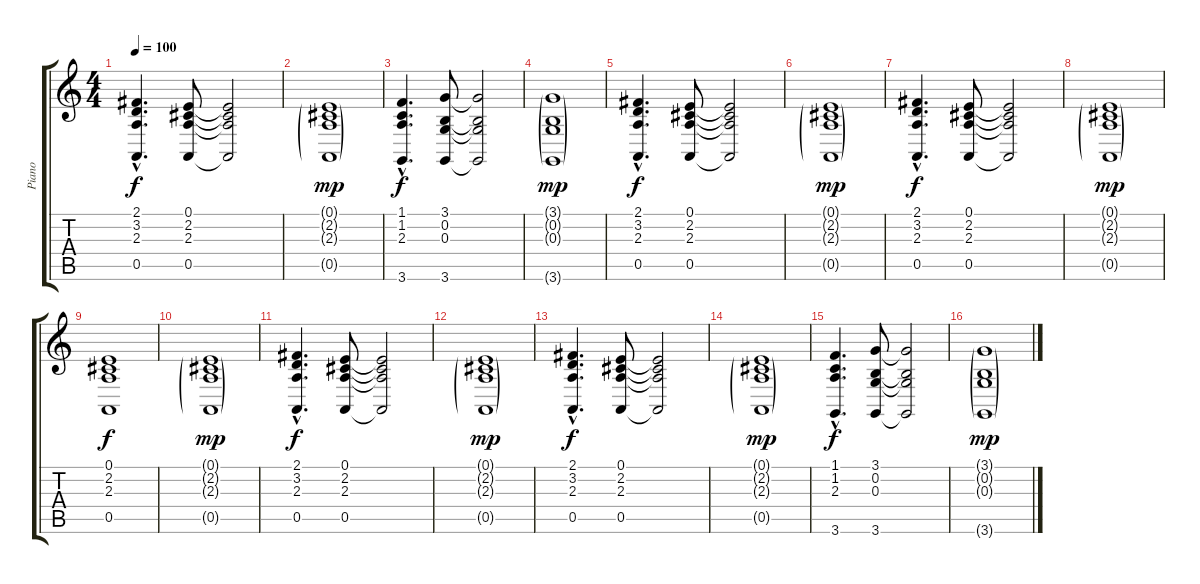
\track ("Piano" "Piano") {instrument honkytonkpiano}
\staff {score tabs}
\tuning (E4 B3 G3 D3 A2 E2) {hide}
\ts (4 4)
\tempo 100
\clef g2
\ks c
(2.1{hac} 3.2{hac} 2.3{hac} 0.5{hac}).4{d dy f} (0.1 2.2 2.3 0.5).8 (0.1{t} 2.2{t} 2.3{t} 0.5{t}).2 |
(0.1{g} 2.2{g} 2.3{g} 0.5{g}).1{dy mp} |
(1.1{hac} 1.2{hac} 2.3{hac} 3.6{hac}).4{d dy f} (3.1 0.2 0.3 3.6).8 (3.1{t} 0.2{t} 0.3{t} 3.6{t}).2 |
(3.1{g} 0.2{g} 0.3{g} 3.6{g}).1{dy mp} |
(2.1{hac} 3.2{hac} 2.3{hac} 0.5{hac}).4{d dy f} (0.1 2.2 2.3 0.5).8 (0.1{t} 2.2{t} 2.3{t} 0.5{t}).2 |
(0.1{g} 2.2{g} 2.3{g} 0.5{g}).1{dy mp} |
(2.1{hac} 3.2{hac} 2.3{hac} 0.5{hac}).4{d dy f} (0.1 2.2 2.3 0.5).8 (0.1{t} 2.2{t} 2.3{t} 0.5{t}).2 |
(0.1{g} 2.2{g} 2.3{g} 0.5{g}).1{dy mp} |
(0.1 2.2 2.3 0.5).1{dy f} |
(0.1{g} 2.2{g} 2.3{g} 0.5{g}).1{dy mp} |
(2.1{hac} 3.2{hac} 2.3{hac} 0.5{hac}).4{d dy f} (0.1 2.2 2.3 0.5).8 (0.1{t} 2.2{t} 2.3{t} 0.5{t}).2 |
(0.1{g} 2.2{g} 2.3{g} 0.5{g}).1{dy mp} |
(2.1{hac} 3.2{hac} 2.3{hac} 0.5{hac}).4{d dy f} (0.1 2.2 2.3 0.5).8 (0.1{t} 2.2{t} 2.3{t} 0.5{t}).2 |
(0.1{g} 2.2{g} 2.3{g} 0.5{g}).1{dy mp} |
(1.1{hac} 1.2{hac} 2.3{hac} 3.6{hac}).4{d dy f} (3.1 0.2 0.3 3.6).8 (3.1{t} 0.2{t} 0.3{t} 3.6{t}).2 |
(3.1{g} 0.2{g} 0.3{g} 3.6{g}).1{dy mp}
